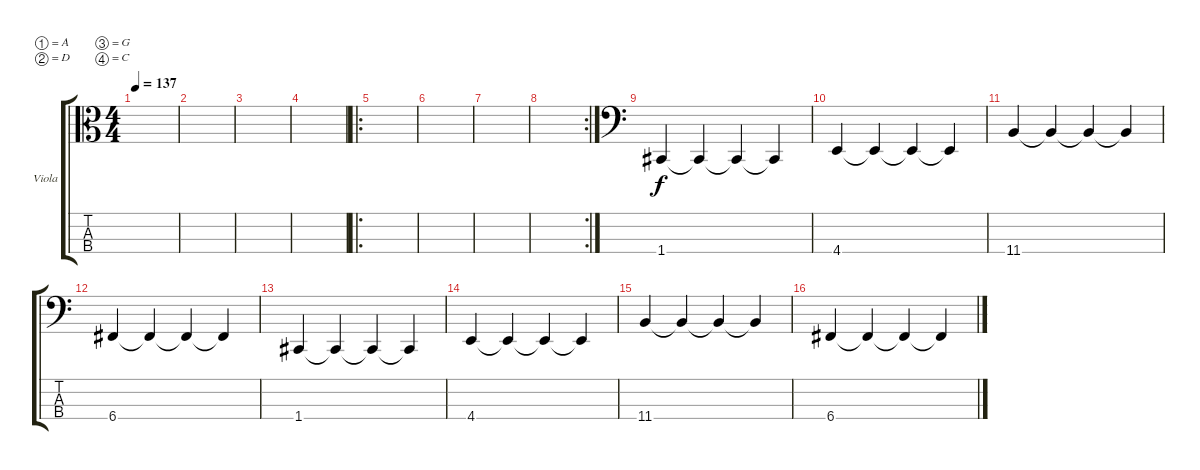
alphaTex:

\defaultSystemsLayout 4
\bracketExtendMode groupsimilarinstruments
\firstSystemTrackNameOrientation horizontal
\otherSystemsTrackNameOrientation horizontal
\track ("Viola" "Viola") {instrument viola}
\staff {score tabs}
\tuning (A4 D4 G3 C2)
\ts (4 4)
\tempo 137
\clef c3
\scale
0.485477
\ks c
|
\scale
0.257261 |
\scale
0.257261 |
\scale
0.313131 |
\ro
\scale
0.373737 |
\scale
0.313131 |
\scale
0.322917 |
\rc 2
\scale
0.354167 |
\clef f4
\scale
0.322917 1.4.4 1.4{t}.4 1.4{t}.4 1.4{t}.4 |
\scale
0.333333 4.4.4 4.4{t}.4 4.4{t}.4 4.4{t}.4 |
\scale
0.333333 11.4.4 11.4{t}.4 11.4{t}.4 11.4{t}.4 |
\scale
0.333333 6.4.4 6.4{t}.4 6.4{t}.4 6.4{t}.4 |
\scale
0.333333 1.4.4 1.4{t}.4 1.4{t}.4 1.4{t}.4 |
\scale
0.333333 4.4.4 4.4{t}.4 4.4{t}.4 4.4{t}.4 |
\scale
0.333333 11.4.4 11.4{t}.4 11.4{t}.4 11.4{t}.4 |
\scale
0.333333 6.4.4 6.4{t}.4 6.4{t}.4 6.4{t}.4
